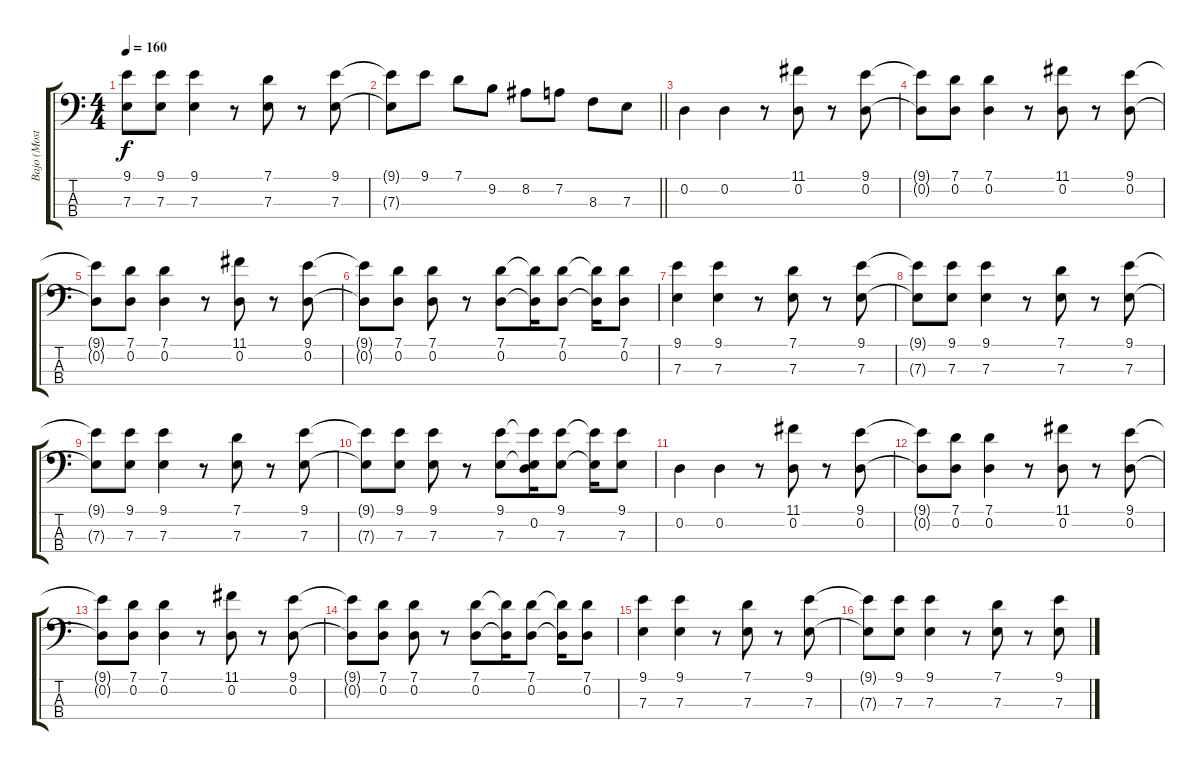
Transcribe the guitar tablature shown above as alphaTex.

\track ("Bajo (Mosta)" "Bajo (Most") {instrument electricbassfinger}
\staff {score tabs}
\tuning (G2 D2 A1 E1) {hide}
\ts (4 4)
\tempo 160
\clef f4
\ks c
(9.1{t} 7.3{t}).8{dy f} (9.1 7.3).8 (9.1 7.3).4 r.8 (7.1 7.3).8 r.8 (9.1 7.3).8 |
\barLineRight lightlight
(9.1{t} 7.3{t}).8 9.1.8 7.1.8 9.2.8 8.2.8 7.2.8 8.3.8 7.3.8 |
0.2.4 0.2.4 r.8 (11.1 0.2).8 r.8 (9.1 0.2).8 |
(9.1{t} 0.2{t}).8 (7.1 0.2).8 (7.1 0.2).4 r.8 (11.1 0.2).8 r.8 (9.1 0.2).8 |
(9.1{t} 0.2{t}).8 (7.1 0.2).8 (7.1 0.2).4 r.8 (11.1 0.2).8 r.8 (9.1 0.2).8 |
(9.1{t} 0.2{t}).8 (7.1 0.2).8 (7.1 0.2).8 r.8 (7.1 0.2).8 (7.1{t} 0.2{t}).16 (7.1 0.2).8 (7.1{t} 0.2{t}).16 (7.1 0.2).8 |
(9.1 7.3).4 (9.1 7.3).4 r.8 (7.1 7.3).8 r.8 (9.1 7.3).8 |
(9.1{t} 7.3{t}).8 (9.1 7.3).8 (9.1 7.3).4 r.8 (7.1 7.3).8 r.8 (9.1 7.3).8 |
(9.1{t} 7.3{t}).8 (9.1 7.3).8 (9.1 7.3).4 r.8 (7.1 7.3).8 r.8 (9.1 7.3).8 |
(9.1{t} 7.3{t}).8 (9.1 7.3).8 (9.1 7.3).8 r.8 (9.1 7.3).8 (9.1{t} 0.2 7.3{t}).16 (9.1 7.3).8 (9.1{t} 7.3{t}).16 (9.1 7.3).8 |
0.2.4 0.2.4 r.8 (11.1 0.2).8 r.8 (9.1 0.2).8 |
(9.1{t} 0.2{t}).8 (7.1 0.2).8 (7.1 0.2).4 r.8 (11.1 0.2).8 r.8 (9.1 0.2).8 |
(9.1{t} 0.2{t}).8 (7.1 0.2).8 (7.1 0.2).4 r.8 (11.1 0.2).8 r.8 (9.1 0.2).8 |
(9.1{t} 0.2{t}).8 (7.1 0.2).8 (7.1 0.2).8 r.8 (7.1 0.2).8 (7.1{t} 0.2{t}).16 (7.1 0.2).8 (7.1{t} 0.2{t}).16 (7.1 0.2).8 |
(9.1 7.3).4 (9.1 7.3).4 r.8 (7.1 7.3).8 r.8 (9.1 7.3).8 |
(9.1{t} 7.3{t}).8 (9.1 7.3).8 (9.1 7.3).4 r.8 (7.1 7.3).8 r.8 (9.1 7.3).8
